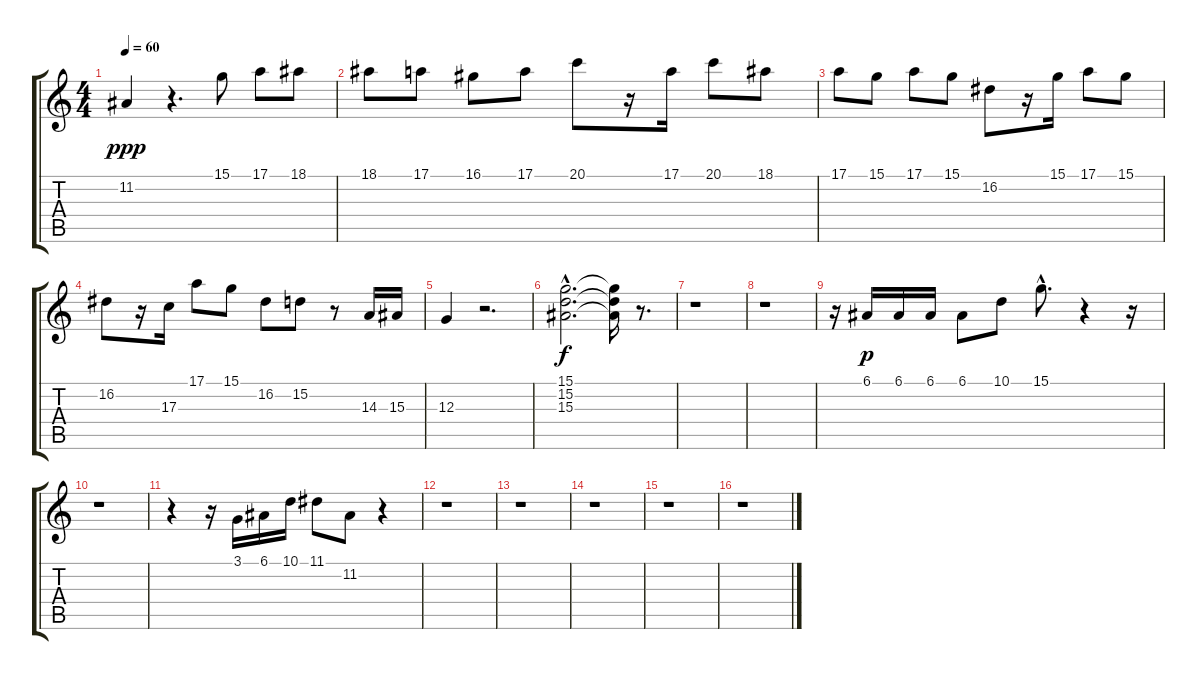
\track "" {instrument choiraahs}
\staff {score tabs}
\tuning (E4 B3 G3 D3 A2 E2) {hide}
\ts (4 4)
\tempo 60
\clef g2
\ks c
11.2.4{dy ppp} r.4{d} 15.1.8 17.1.8 18.1.8 |
18.1.8 17.1.8 16.1.8 17.1.8 20.1.8 r.16 17.1.16 20.1.8 18.1.8 |
17.1.8 15.1.8 17.1.8 15.1.8 16.2.8 r.16 15.1.16 17.1.8 15.1.8 |
16.2.8 r.16 17.3.16 17.1.8 15.1.8 16.2.8 15.2.8 r.8 14.3.16 15.3.16 |
12.3.4 r.2{d} |
(15.1{hac} 15.2{hac} 15.3{hac}).2{d dy f instrument choiraahs} (15.1{t} 15.2{t} 15.3{t}).16 r.8{d} |
r.1 |
r.1 |
r.16 6.1.16{dy p instrument trombone} 6.1.16 6.1.16 6.1.8 10.1.8 15.1{hac}.8{d} r.4 r.16 |
r.1 |
r.4 r.16 3.1.16 6.1.16 10.1.16 11.1.8 11.2.8 r.4 |
r.1 |
r.1 |
r.1 |
r.1 |
r.1
